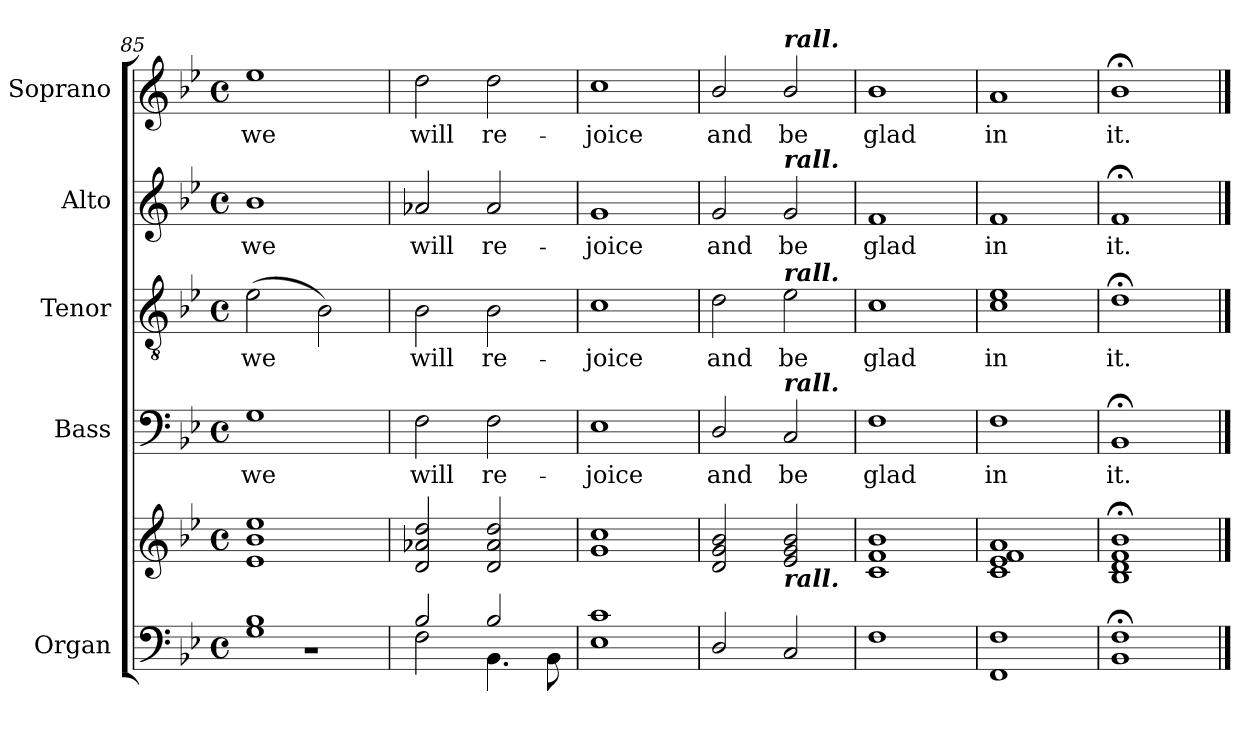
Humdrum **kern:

**kern	**kern	**kern	**text	**kern	**text	**kern	**text	**kern	**text
*part5	*part5	*part4	*part4	*part3	*part3	*part2	*part2	*part1	*part1
*staff6	*staff5	*staff4	*staff4	*staff3	*staff3	*staff2	*staff2	*staff1	*staff1
*I"Organ	*	*I"Bass	*	*I"Tenor	*	*I"Alto	*	*I"Soprano	*
*	*	*I'B	*	*I'T	*	*I'A	*	*I'S	*
*clefF4	*clefG2	*clefF4	*	*clefGv2	*	*clefG2	*	*clefG2	*
*k[b-e-]	*k[b-e-]	*k[b-e-]	*	*k[b-e-]	*	*k[b-e-]	*	*k[b-e-]	*
*B-:	*B-:	*B-:	*	*B-:	*	*B-:	*	*B-:	*
*M4/4	*M4/4	*M4/4	*	*M4/4	*	*M4/4	*	*M4/4	*
*met(c)	*met(c)	*met(c)	*	*met(c)	*	*met(c)	*	*met(c)	*
=85	=85	=85	=85	=85	=85	=85	=85	=85	=85
*^	*	*	*	*	*	*	*	*	*
!	!	!	!	!LO:LY:b	!	!LO:LY:b	!	!LO:LY:b	!	!LO:LY:b
1G/ 1B-/	1r	1e- 1b- 1ee-	1G	we	(>2e-	we	1b-	we	1ee-	we
.	.	.	.	.	2B-)	.	.	.	.	.
=86	=86	=86	=86	=86	=86	=86	=86	=86	=86	=86
!	!	!	!	!LO:LY:b	!	!LO:LY:b	!	!LO:LY:b	!	!LO:LY:b
2B-/	2F\	2d 2a-X 2dd	2F	will	2B-	will	2a-X	will	2dd	will
!	!	!	!	!LO:LY:b	!	!LO:LY:b	!	!LO:LY:b	!	!LO:LY:b
2B-/	4.BB-\	2d 2a- 2dd	2F	re-	2B-	re-	2a-	re-	2dd	re-
.	8BB-\	.	.	.	.	.	.	.	.	.
=87	=87	=87	=87	=87	=87	=87	=87	=87	=87	=87
!	!	!	!	!LO:LY:b	!	!LO:LY:b	!	!LO:LY:b	!	!LO:LY:b
1c/	1E-\	1g 1cc	1E-	-joice	1c	-joice	1g	-joice	1cc	-joice
=88	=88	=88	=88	=88	=88	=88	=88	=88	=88	=88
!	!	!	!	!LO:LY:b	!	!LO:LY:b	!	!LO:LY:b	!	!LO:LY:b
2D/	1ryy	2d/ 2g/ 2b-/	2D/	and	2d\	and	2g/	and	2b-/	and
!	!	!	!	!	!	!	!	!	!LO:TX:a:Bi:t=rall.	!
!	!	!	!	!	!	!	!LO:TX:a:Bi:t=rall.	!	!	!
!	!	!	!	!	!LO:TX:a:Bi:t=rall.	!	!	!	!	!
!	!	!	!LO:TX:a:Bi:t=rall.	!	!	!	!	!	!	!
!	!	!LO:TX:b:Bi:t=rall.	!	!	!	!	!	!	!	!
!	!	!	!	!LO:LY:b	!	!LO:LY:b	!	!LO:LY:b	!	!LO:LY:b
2C/	.	2e-/ 2g/ 2b-/	2C/	be	2e-\	be	2g/	be	2b-/	be
=89	=89	=89	=89	=89	=89	=89	=89	=89	=89	=89
!	!	!	!	!LO:LY:b	!	!LO:LY:b	!	!LO:LY:b	!	!LO:LY:b
1F/	1ryy	1c 1f 1b-	1F	glad	1c	glad	1f	glad	1b-	glad
=90	=90	=90	=90	=90	=90	=90	=90	=90	=90	=90
!	!	!	!	!LO:LY:b	!	!LO:LY:b	!	!LO:LY:b	!	!LO:LY:b
1FF/ 1F/	1ryy	1c 1e- 1f 1a	1F	in	1c 1e-	in	1f	in	1a	in
=91	=91	=91	=91	=91	=91	=91	=91	=91	=91	=91
!	!	!	!	!LO:LY:b	!	!LO:LY:b	!	!LO:LY:b	!	!LO:LY:b
1BB-/; 1F/;	1ryy	1B-;< 1d;< 1f;< 1b-;<	1BB-;<	it.	1d;<	it.	1f;<	it.	1b-;<	it.
*v	*v	*	*	*	*	*	*	*	*	*
==	==	==	==	==	==	==	==	==	==
*-	*-	*-	*-	*-	*-	*-	*-	*-	*-
